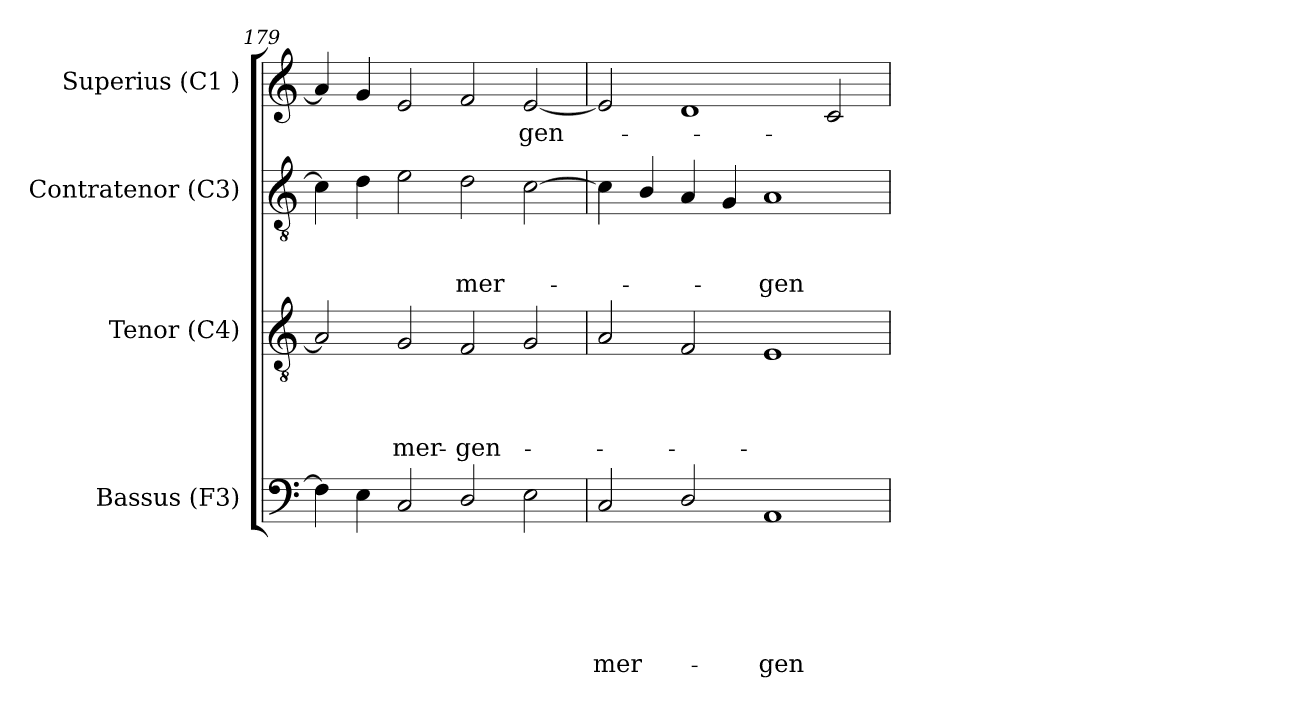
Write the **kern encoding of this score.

**kern	**text	**text	**text	**text	**text	**text	**kern	**text	**text	**text	**text	**kern	**text	**text	**text	**kern	**text
*part4	*part4	*part4	*part4	*part4	*part4	*part4	*part3	*part3	*part3	*part3	*part3	*part2	*part2	*part2	*part2	*part1	*part1
*staff4	*staff4	*staff4	*staff4	*staff4	*staff4	*staff4	*staff3	*staff3	*staff3	*staff3	*staff3	*staff2	*staff2	*staff2	*staff2	*staff1	*staff1
*I"Bassus (F3)	*	*	*	*	*	*	*I"Tenor (C4)	*	*	*	*	*I"Contratenor (C3)	*	*	*	*I"Superius (C1 )	*
*I'Bass.	*	*	*	*	*	*	*I'T.	*	*	*	*	*I'C.	*	*	*	*I'S.	*
!!LO:LB:g=z
*clefF4	*	*	*	*	*	*	*clefGv2	*	*	*	*	*clefGv2	*	*	*	*clefG2	*
*k[]	*	*	*	*	*	*	*k[]	*	*	*	*	*k[]	*	*	*	*k[]	*
*C:	*	*	*	*	*	*	*C:	*	*	*	*	*C:	*	*	*	*C:	*
=179	=179	=179	=179	=179	=179	=179	=179	=179	=179	=179	=179	=179	=179	=179	=179	=179	=179
4F\]	.	.	.	.	.	.	2A/]	.	.	.	.	4c\]	.	.	.	4a/]	.
4E\	.	.	.	.	.	.	.	.	.	.	.	4d\	.	.	.	4g/	.
!	!	!	!	!	!	!	!	!	!	!	!LO:LY:b	!	!	!	!	!	!
2C/	.	.	.	.	.	.	2G/	.	.	.	-mer-	2e\	.	.	.	2e/	.
!	!	!	!	!	!	!	!	!	!	!	!LO:LY:b	!	!	!	!LO:LY:b	!	!
2D/	.	.	.	.	.	.	2F/	.	.	.	-gen-	2d\	.	.	-mer-	2f/	.
!	!	!	!	!	!	!	!	!	!	!	!	!	!	!	!	!	!LO:LY:b
2E\	.	.	.	.	.	.	2G/	.	.	.	.	[>2c\	.	.	.	[<2e/	-gen-
=180	=180	=180	=180	=180	=180	=180	=180	=180	=180	=180	=180	=180	=180	=180	=180	=180	=180
!	!	!	!	!	!	!LO:LY:b	!	!	!	!	!	!	!	!	!	!	!
2C/	.	.	.	.	.	-mer-	2A/	.	.	.	.	4c\]	.	.	.	2e/]	.
.	.	.	.	.	.	.	.	.	.	.	.	4B/	.	.	.	.	.
2D/	.	.	.	.	.	.	2F/	.	.	.	.	4A/	.	.	.	1d	.
.	.	.	.	.	.	.	.	.	.	.	.	4G/	.	.	.	.	.
!	!	!	!	!	!	!LO:LY:b	!	!	!	!	!	!	!	!	!LO:LY:b	!	!
1AA	.	.	.	.	.	-gen-	1E	.	.	.	.	1A	.	.	-gen-	.	.
.	.	.	.	.	.	.	.	.	.	.	.	.	.	.	.	2c/	.
=	=	=	=	=	=	=	=	=	=	=	=	=	=	=	=	=	=
*-	*-	*-	*-	*-	*-	*-	*-	*-	*-	*-	*-	*-	*-	*-	*-	*-	*-
